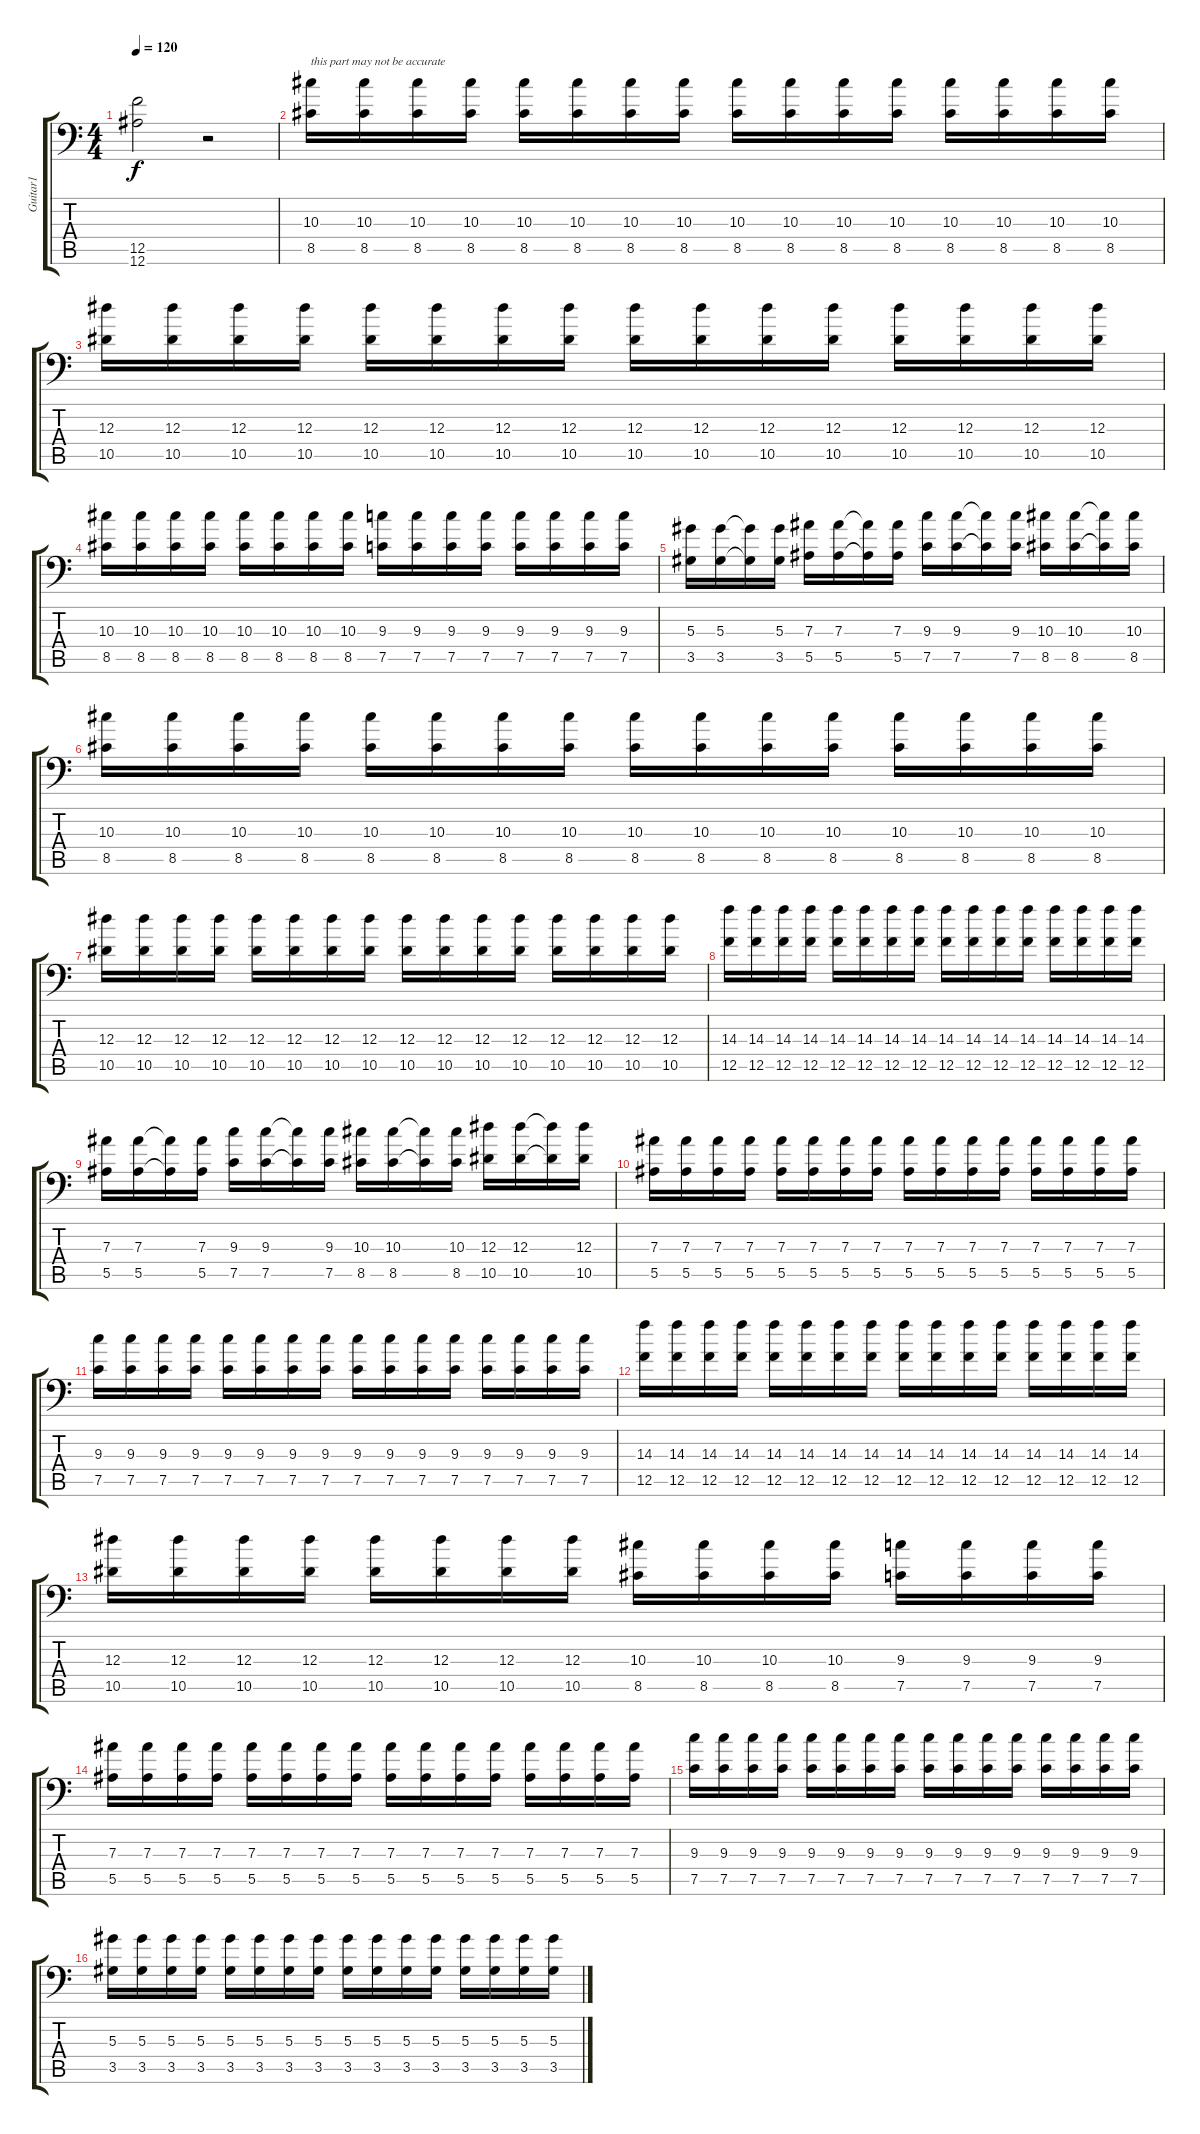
\track ("Guitar1" "Guitar1") {instrument distortionguitar}
\staff {score tabs}
\tuning (C4 G3 Eb3 Bb2 F2 Bb1) {hide}
\ts (4 4)
\tempo 120
\clef f4
\ks c
(12.5 12.6).2{dy f} r.2 |
(10.3 8.5).16{txt "this part may not be accurate"} (10.3 8.5).16 (10.3 8.5).16 (10.3 8.5).16 (10.3 8.5).16 (10.3 8.5).16 (10.3 8.5).16 (10.3 8.5).16 (10.3 8.5).16 (10.3 8.5).16 (10.3 8.5).16 (10.3 8.5).16 (10.3 8.5).16 (10.3 8.5).16 (10.3 8.5).16 (10.3 8.5).16 |
(12.3 10.5).16 (12.3 10.5).16 (12.3 10.5).16 (12.3 10.5).16 (12.3 10.5).16 (12.3 10.5).16 (12.3 10.5).16 (12.3 10.5).16 (12.3 10.5).16 (12.3 10.5).16 (12.3 10.5).16 (12.3 10.5).16 (12.3 10.5).16 (12.3 10.5).16 (12.3 10.5).16 (12.3 10.5).16 |
(10.3 8.5).16 (10.3 8.5).16 (10.3 8.5).16 (10.3 8.5).16 (10.3 8.5).16 (10.3 8.5).16 (10.3 8.5).16 (10.3 8.5).16 (9.3 7.5).16 (9.3 7.5).16 (9.3 7.5).16 (9.3 7.5).16 (9.3 7.5).16 (9.3 7.5).16 (9.3 7.5).16 (9.3 7.5).16 |
(5.3 3.5).16 (5.3 3.5).16 (5.3{t} 3.5{t}).16 (5.3 3.5).16 (7.3 5.5).16 (7.3 5.5).16 (7.3{t} 5.5{t}).16 (7.3 5.5).16 (9.3 7.5).16 (9.3 7.5).16 (9.3{t} 7.5{t}).16 (9.3 7.5).16 (10.3 8.5).16 (10.3 8.5).16 (10.3{t} 8.5{t}).16 (10.3 8.5).16 |
(10.3 8.5).16 (10.3 8.5).16 (10.3 8.5).16 (10.3 8.5).16 (10.3 8.5).16 (10.3 8.5).16 (10.3 8.5).16 (10.3 8.5).16 (10.3 8.5).16 (10.3 8.5).16 (10.3 8.5).16 (10.3 8.5).16 (10.3 8.5).16 (10.3 8.5).16 (10.3 8.5).16 (10.3 8.5).16 |
(12.3 10.5).16 (12.3 10.5).16 (12.3 10.5).16 (12.3 10.5).16 (12.3 10.5).16 (12.3 10.5).16 (12.3 10.5).16 (12.3 10.5).16 (12.3 10.5).16 (12.3 10.5).16 (12.3 10.5).16 (12.3 10.5).16 (12.3 10.5).16 (12.3 10.5).16 (12.3 10.5).16 (12.3 10.5).16 |
(14.3 12.5).16 (14.3 12.5).16 (14.3 12.5).16 (14.3 12.5).16 (14.3 12.5).16 (14.3 12.5).16 (14.3 12.5).16 (14.3 12.5).16 (14.3 12.5).16 (14.3 12.5).16 (14.3 12.5).16 (14.3 12.5).16 (14.3 12.5).16 (14.3 12.5).16 (14.3 12.5).16 (14.3 12.5).16 |
(7.3 5.5).16 (7.3 5.5).16 (7.3{t} 5.5{t}).16 (7.3 5.5).16 (9.3 7.5).16 (9.3 7.5).16 (9.3{t} 7.5{t}).16 (9.3 7.5).16 (10.3 8.5).16 (10.3 8.5).16 (10.3{t} 8.5{t}).16 (10.3 8.5).16 (12.3 10.5).16 (12.3 10.5).16 (12.3{t} 10.5{t}).16 (12.3 10.5).16 |
(7.3 5.5).16 (7.3 5.5).16 (7.3 5.5).16 (7.3 5.5).16 (7.3 5.5).16 (7.3 5.5).16 (7.3 5.5).16 (7.3 5.5).16 (7.3 5.5).16 (7.3 5.5).16 (7.3 5.5).16 (7.3 5.5).16 (7.3 5.5).16 (7.3 5.5).16 (7.3 5.5).16 (7.3 5.5).16 |
(9.3 7.5).16 (9.3 7.5).16 (9.3 7.5).16 (9.3 7.5).16 (9.3 7.5).16 (9.3 7.5).16 (9.3 7.5).16 (9.3 7.5).16 (9.3 7.5).16 (9.3 7.5).16 (9.3 7.5).16 (9.3 7.5).16 (9.3 7.5).16 (9.3 7.5).16 (9.3 7.5).16 (9.3 7.5).16 |
(14.3 12.5).16 (14.3 12.5).16 (14.3 12.5).16 (14.3 12.5).16 (14.3 12.5).16 (14.3 12.5).16 (14.3 12.5).16 (14.3 12.5).16 (14.3 12.5).16 (14.3 12.5).16 (14.3 12.5).16 (14.3 12.5).16 (14.3 12.5).16 (14.3 12.5).16 (14.3 12.5).16 (14.3 12.5).16 |
(12.3 10.5).16 (12.3 10.5).16 (12.3 10.5).16 (12.3 10.5).16 (12.3 10.5).16 (12.3 10.5).16 (12.3 10.5).16 (12.3 10.5).16 (10.3 8.5).16 (10.3 8.5).16 (10.3 8.5).16 (10.3 8.5).16 (9.3 7.5).16 (9.3 7.5).16 (9.3 7.5).16 (9.3 7.5).16 |
(7.3 5.5).16 (7.3 5.5).16 (7.3 5.5).16 (7.3 5.5).16 (7.3 5.5).16 (7.3 5.5).16 (7.3 5.5).16 (7.3 5.5).16 (7.3 5.5).16 (7.3 5.5).16 (7.3 5.5).16 (7.3 5.5).16 (7.3 5.5).16 (7.3 5.5).16 (7.3 5.5).16 (7.3 5.5).16 |
(9.3 7.5).16 (9.3 7.5).16 (9.3 7.5).16 (9.3 7.5).16 (9.3 7.5).16 (9.3 7.5).16 (9.3 7.5).16 (9.3 7.5).16 (9.3 7.5).16 (9.3 7.5).16 (9.3 7.5).16 (9.3 7.5).16 (9.3 7.5).16 (9.3 7.5).16 (9.3 7.5).16 (9.3 7.5).16 |
(5.3 3.5).16 (5.3 3.5).16 (5.3 3.5).16 (5.3 3.5).16 (5.3 3.5).16 (5.3 3.5).16 (5.3 3.5).16 (5.3 3.5).16 (5.3 3.5).16 (5.3 3.5).16 (5.3 3.5).16 (5.3 3.5).16 (5.3 3.5).16 (5.3 3.5).16 (5.3 3.5).16 (5.3 3.5).16
